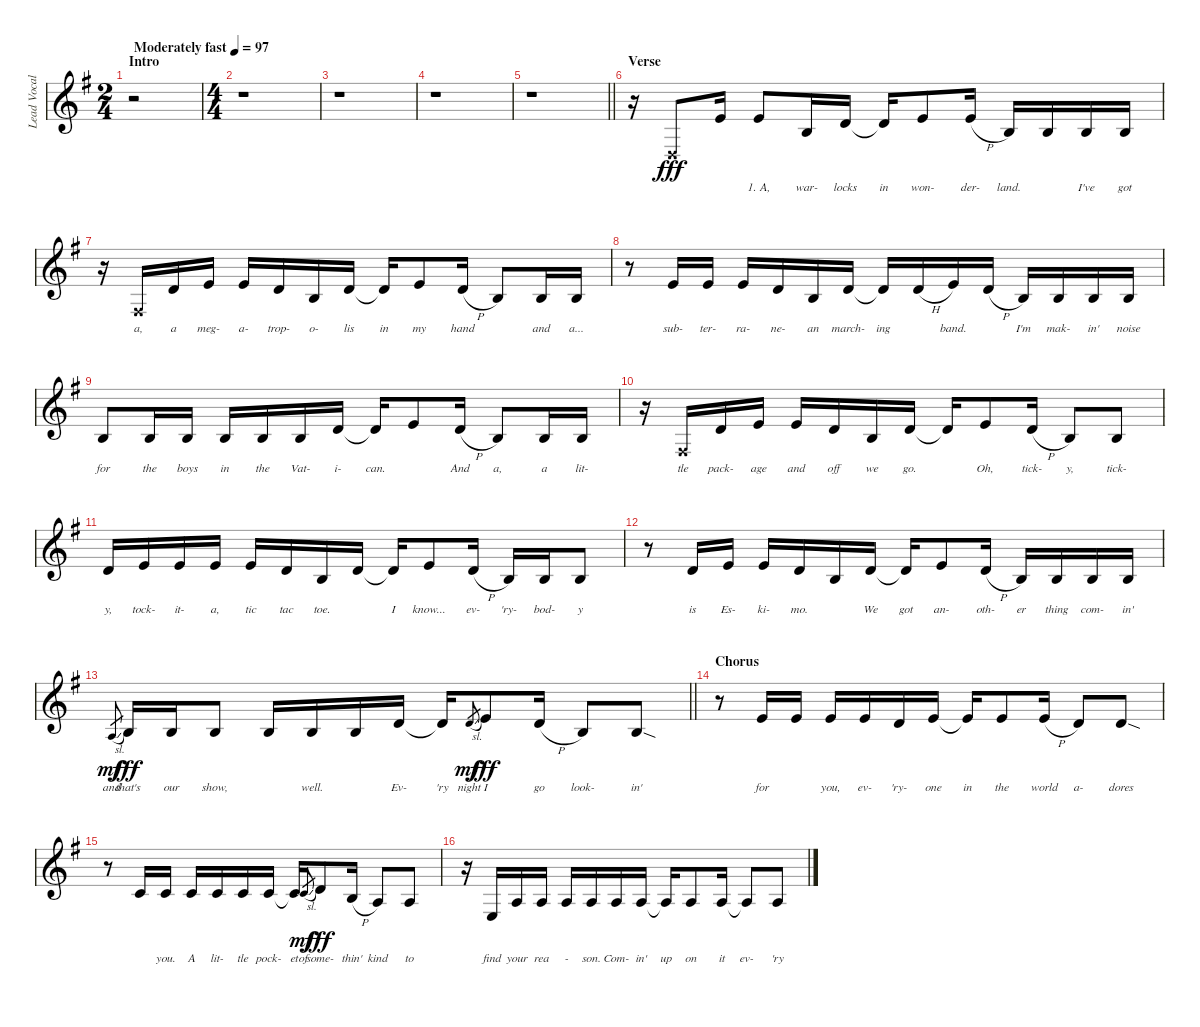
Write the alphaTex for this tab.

\track ("Lead Vocal" "Lead Vocal") {instrument lead6voice}
\staff {score}
\tuning (E4 B3 G3 D3 A2 E2) {hide}
\ts (2 4)
\section ("" "Intro")
\tempo (97 "Moderately fast")
\clef g2
\ks eminor
r.2{dy fff instrument lead6voice} |
\ts (4 4)
r.1 |
r.1 |
r.1 |
\barLineRight lightlight
r.1 |
\section ("" "Verse")
r.16 0.4{x}.8{lyrics (0 "") lyrics (1 "") lyrics (2 "") lyrics (3 "") lyrics (4 "")} 0.1.16{lyrics (0 "") lyrics (1 "") lyrics (2 "") lyrics (3 "") lyrics (4 "")} 0.1.8{lyrics (0 "1. A,") lyrics (1 "") lyrics (2 "") lyrics (3 "") lyrics (4 "")} 0.2.16{lyrics (0 "war-") lyrics (1 "") lyrics (2 "") lyrics (3 "") lyrics (4 "")} 3.2.16{lyrics (0 "locks") lyrics (1 "") lyrics (2 "") lyrics (3 "") lyrics (4 "")} 3.2{t}.16{lyrics (0 "in") lyrics (1 "") lyrics (2 "") lyrics (3 "") lyrics (4 "")} 5.2.8{lyrics (0 "won-") lyrics (1 "") lyrics (2 "") lyrics (3 "") lyrics (4 "")} 5.2{h}.16{lyrics (0 "der-") lyrics (1 "") lyrics (2 "") lyrics (3 "") lyrics (4 "")} 0.2.16{lyrics (0 "land.") lyrics (1 "") lyrics (2 "") lyrics (3 "") lyrics (4 "")} 0.2.16{lyrics (0 " ") lyrics (1 "") lyrics (2 "") lyrics (3 "") lyrics (4 "")} 0.2.16{lyrics (0 "I've") lyrics (1 "") lyrics (2 "") lyrics (3 "") lyrics (4 "")} 0.2.16{lyrics (0 "got") lyrics (1 "") lyrics (2 "") lyrics (3 "") lyrics (4 "")} |
r.16 4.4{x}.16{lyrics (0 "a,") lyrics (1 "") lyrics (2 "") lyrics (3 "") lyrics (4 "")} 3.2.16{lyrics (0 "a") lyrics (1 "") lyrics (2 "") lyrics (3 "") lyrics (4 "")} 5.2.16{lyrics (0 "meg-") lyrics (1 "") lyrics (2 "") lyrics (3 "") lyrics (4 "")} 5.2.16{lyrics (0 "a-") lyrics (1 "") lyrics (2 "") lyrics (3 "") lyrics (4 "")} 3.2.16{lyrics (0 "trop-") lyrics (1 "") lyrics (2 "") lyrics (3 "") lyrics (4 "")} 0.2.16{lyrics (0 "o-") lyrics (1 "") lyrics (2 "") lyrics (3 "") lyrics (4 "")} 3.2.16{lyrics (0 "lis") lyrics (1 "") lyrics (2 "") lyrics (3 "") lyrics (4 "")} 3.2{t}.16{lyrics (0 "in") lyrics (1 "") lyrics (2 "") lyrics (3 "") lyrics (4 "")} 5.2.8{lyrics (0 "my") lyrics (1 "") lyrics (2 "") lyrics (3 "") lyrics (4 "")} 3.2{h}.16{lyrics (0 "hand") lyrics (1 "") lyrics (2 "") lyrics (3 "") lyrics (4 "")} 0.2.8{lyrics (0 " ") lyrics (1 "") lyrics (2 "") lyrics (3 "") lyrics (4 "")} 0.2.16{lyrics (0 "and") lyrics (1 "") lyrics (2 "") lyrics (3 "") lyrics (4 "")} 0.2.16{lyrics (0 "a...") lyrics (1 "") lyrics (2 "") lyrics (3 "") lyrics (4 "")} |
r.8 5.2.16{lyrics (0 "sub-") lyrics (1 "") lyrics (2 "") lyrics (3 "") lyrics (4 "")} 5.2.16{lyrics (0 "ter-") lyrics (1 "") lyrics (2 "") lyrics (3 "") lyrics (4 "")} 5.2.16{lyrics (0 "ra-") lyrics (1 "") lyrics (2 "") lyrics (3 "") lyrics (4 "")} 3.2.16{lyrics (0 "ne-") lyrics (1 "") lyrics (2 "") lyrics (3 "") lyrics (4 "")} 0.2.16{lyrics (0 "an") lyrics (1 "") lyrics (2 "") lyrics (3 "") lyrics (4 "")} 3.2.16{lyrics (0 "march-") lyrics (1 "") lyrics (2 "") lyrics (3 "") lyrics (4 "")} 3.2{t}.16{lyrics (0 "ing") lyrics (1 "") lyrics (2 "") lyrics (3 "") lyrics (4 "")} 3.2{h}.16{lyrics (0 " ") lyrics (1 "") lyrics (2 "") lyrics (3 "") lyrics (4 "")} 5.2.16{lyrics (0 "band.") lyrics (1 "") lyrics (2 "") lyrics (3 "") lyrics (4 "")} 3.2{h}.16{lyrics (0 " ") lyrics (1 "") lyrics (2 "") lyrics (3 "") lyrics (4 "")} 0.2.16{lyrics (0 "I'm") lyrics (1 "") lyrics (2 "") lyrics (3 "") lyrics (4 "")} 0.2.16{lyrics (0 "mak-") lyrics (1 "") lyrics (2 "") lyrics (3 "") lyrics (4 "")} 0.2.16{lyrics (0 "in'") lyrics (1 "") lyrics (2 "") lyrics (3 "") lyrics (4 "")} 0.2.16{lyrics (0 "noise") lyrics (1 "") lyrics (2 "") lyrics (3 "") lyrics (4 "")} |
0.2.8{lyrics (0 "for") lyrics (1 "") lyrics (2 "") lyrics (3 "") lyrics (4 "")} 0.2.16{lyrics (0 "the") lyrics (1 "") lyrics (2 "") lyrics (3 "") lyrics (4 "")} 0.2.16{lyrics (0 "boys") lyrics (1 "") lyrics (2 "") lyrics (3 "") lyrics (4 "")} 0.2.16{lyrics (0 "in") lyrics (1 "") lyrics (2 "") lyrics (3 "") lyrics (4 "")} 0.2.16{lyrics (0 "the") lyrics (1 "") lyrics (2 "") lyrics (3 "") lyrics (4 "")} 0.2.16{lyrics (0 "Vat-") lyrics (1 "") lyrics (2 "") lyrics (3 "") lyrics (4 "")} 3.2.16{lyrics (0 "i-") lyrics (1 "") lyrics (2 "") lyrics (3 "") lyrics (4 "")} 3.2{t}.16{lyrics (0 "can.") lyrics (1 "") lyrics (2 "") lyrics (3 "") lyrics (4 "")} 5.2.8{lyrics (0 " ") lyrics (1 "") lyrics (2 "") lyrics (3 "") lyrics (4 "")} 3.2{h}.16{lyrics (0 "And") lyrics (1 "") lyrics (2 "") lyrics (3 "") lyrics (4 "")} 0.2.8{lyrics (0 "a,") lyrics (1 "") lyrics (2 "") lyrics (3 "") lyrics (4 "")} 0.2.16{lyrics (0 "a") lyrics (1 "") lyrics (2 "") lyrics (3 "") lyrics (4 "")} 0.2.16{lyrics (0 "lit-") lyrics (1 "") lyrics (2 "") lyrics (3 "") lyrics (4 "")} |
r.16 4.4{x}.16{lyrics (0 "tle") lyrics (1 "") lyrics (2 "") lyrics (3 "") lyrics (4 "")} 3.2.16{lyrics (0 "pack-") lyrics (1 "") lyrics (2 "") lyrics (3 "") lyrics (4 "")} 5.2.16{lyrics (0 "age") lyrics (1 "") lyrics (2 "") lyrics (3 "") lyrics (4 "")} 5.2.16{lyrics (0 "and") lyrics (1 "") lyrics (2 "") lyrics (3 "") lyrics (4 "")} 3.2.16{lyrics (0 "off") lyrics (1 "") lyrics (2 "") lyrics (3 "") lyrics (4 "")} 0.2.16{lyrics (0 "we") lyrics (1 "") lyrics (2 "") lyrics (3 "") lyrics (4 "")} 3.2.16{lyrics (0 "go.") lyrics (1 "") lyrics (2 "") lyrics (3 "") lyrics (4 "")} 3.2{t}.16{lyrics (0 " ") lyrics (1 "") lyrics (2 "") lyrics (3 "") lyrics (4 "")} 5.2.8{lyrics (0 "Oh,") lyrics (1 "") lyrics (2 "") lyrics (3 "") lyrics (4 "")} 3.2{h}.16{lyrics (0 "tick-") lyrics (1 "") lyrics (2 "") lyrics (3 "") lyrics (4 "")} 0.2.8{lyrics (0 "y,") lyrics (1 "") lyrics (2 "") lyrics (3 "") lyrics (4 "")} 0.2.8{lyrics (0 "tick-") lyrics (1 "") lyrics (2 "") lyrics (3 "") lyrics (4 "")} |
3.2.16{lyrics (0 "y,") lyrics (1 "") lyrics (2 "") lyrics (3 "") lyrics (4 "")} 5.2.16{lyrics (0 "tock-") lyrics (1 "") lyrics (2 "") lyrics (3 "") lyrics (4 "")} 5.2.16{lyrics (0 "it-") lyrics (1 "") lyrics (2 "") lyrics (3 "") lyrics (4 "")} 5.2.16{lyrics (0 "a,") lyrics (1 "") lyrics (2 "") lyrics (3 "") lyrics (4 "")} 5.2.16{lyrics (0 "tic") lyrics (1 "") lyrics (2 "") lyrics (3 "") lyrics (4 "")} 3.2.16{lyrics (0 "tac") lyrics (1 "") lyrics (2 "") lyrics (3 "") lyrics (4 "")} 0.2.16{lyrics (0 "toe.") lyrics (1 "") lyrics (2 "") lyrics (3 "") lyrics (4 "")} 3.2.16{lyrics (0 " ") lyrics (1 "") lyrics (2 "") lyrics (3 "") lyrics (4 "")} 3.2{t}.16{lyrics (0 "I") lyrics (1 "") lyrics (2 "") lyrics (3 "") lyrics (4 "")} 5.2.8{lyrics (0 "know...") lyrics (1 "") lyrics (2 "") lyrics (3 "") lyrics (4 "")} 3.2{h}.16{lyrics (0 "ev-") lyrics (1 "") lyrics (2 "") lyrics (3 "") lyrics (4 "")} 0.2.16{lyrics (0 "'ry-") lyrics (1 "") lyrics (2 "") lyrics (3 "") lyrics (4 "")} 0.2.16{lyrics (0 "bod-") lyrics (1 "") lyrics (2 "") lyrics (3 "") lyrics (4 "")} 0.2.8{lyrics (0 "y") lyrics (1 "") lyrics (2 "") lyrics (3 "") lyrics (4 "")} |
r.8 3.2.16{lyrics (0 "is") lyrics (1 "") lyrics (2 "") lyrics (3 "") lyrics (4 "")} 5.2.16{lyrics (0 "Es-") lyrics (1 "") lyrics (2 "") lyrics (3 "") lyrics (4 "")} 5.2.16{lyrics (0 "ki-") lyrics (1 "") lyrics (2 "") lyrics (3 "") lyrics (4 "")} 3.2.16{lyrics (0 "mo.") lyrics (1 "") lyrics (2 "") lyrics (3 "") lyrics (4 "")} 0.2.16{lyrics (0 " ") lyrics (1 "") lyrics (2 "") lyrics (3 "") lyrics (4 "")} 3.2.16{lyrics (0 "We") lyrics (1 "") lyrics (2 "") lyrics (3 "") lyrics (4 "")} 3.2{t}.16{lyrics (0 "got") lyrics (1 "") lyrics (2 "") lyrics (3 "") lyrics (4 "")} 5.2.8{lyrics (0 "an-") lyrics (1 "") lyrics (2 "") lyrics (3 "") lyrics (4 "")} 3.2{h}.16{lyrics (0 "oth-") lyrics (1 "") lyrics (2 "") lyrics (3 "") lyrics (4 "")} 0.2.16{lyrics (0 "er") lyrics (1 "") lyrics (2 "") lyrics (3 "") lyrics (4 "")} 0.2.16{lyrics (0 "thing") lyrics (1 "") lyrics (2 "") lyrics (3 "") lyrics (4 "")} 0.2.16{lyrics (0 "com-") lyrics (1 "") lyrics (2 "") lyrics (3 "") lyrics (4 "")} 0.2.16{lyrics (0 "in'") lyrics (1 "") lyrics (2 "") lyrics (3 "") lyrics (4 "")} |
\barLineRight lightlight
2.3{sl}.8{lyrics (0 "and") lyrics (1 "") lyrics (2 "") lyrics (3 "") lyrics (4 "") gr dy mf} 4.3.16{lyrics (0 "that's") lyrics (1 "") lyrics (2 "") lyrics (3 "") lyrics (4 "") dy fff} 0.2.16{lyrics (0 "our") lyrics (1 "") lyrics (2 "") lyrics (3 "") lyrics (4 "")} 0.2.8{lyrics (0 "show,") lyrics (1 "") lyrics (2 "") lyrics (3 "") lyrics (4 "")} 0.2.16{lyrics (0 " ") lyrics (1 "") lyrics (2 "") lyrics (3 "") lyrics (4 "")} 0.2.16{lyrics (0 "well.") lyrics (1 "") lyrics (2 "") lyrics (3 "") lyrics (4 "")} 0.2.16{lyrics (0 "") lyrics (1 "") lyrics (2 "") lyrics (3 "") lyrics (4 "")} 3.2.16{lyrics (0 "Ev-") lyrics (1 "") lyrics (2 "") lyrics (3 "") lyrics (4 "")} 3.2{t}.16{lyrics (0 "'ry") lyrics (1 "") lyrics (2 "") lyrics (3 "") lyrics (4 "")} 3.2{sl}.8{lyrics (0 "night") lyrics (1 "") lyrics (2 "") lyrics (3 "") lyrics (4 "") gr dy mf} 5.2.8{lyrics (0 "I") lyrics (1 "") lyrics (2 "") lyrics (3 "") lyrics (4 "") dy fff} 3.2{h}.16{lyrics (0 "go") lyrics (1 "") lyrics (2 "") lyrics (3 "") lyrics (4 "")} 0.2.8{lyrics (0 "look-") lyrics (1 "") lyrics (2 "") lyrics (3 "") lyrics (4 "")} 0.2{sod}.8{lyrics (0 "in'") lyrics (1 "") lyrics (2 "") lyrics (3 "") lyrics (4 "")} |
\section ("" "Chorus")
r.8 5.2.16{lyrics (0 "for") lyrics (1 "") lyrics (2 "") lyrics (3 "") lyrics (4 "")} 5.2.16{lyrics (0 " ") lyrics (1 "") lyrics (2 "") lyrics (3 "") lyrics (4 "")} 5.2.16{lyrics (0 "you,") lyrics (1 "") lyrics (2 "") lyrics (3 "") lyrics (4 "")} 5.2.16{lyrics (0 "ev-") lyrics (1 "") lyrics (2 "") lyrics (3 "") lyrics (4 "")} 3.2.16{lyrics (0 "'ry-") lyrics (1 "") lyrics (2 "") lyrics (3 "") lyrics (4 "")} 5.2.16{lyrics (0 "one") lyrics (1 "") lyrics (2 "") lyrics (3 "") lyrics (4 "")} 5.2{t}.16{lyrics (0 "in") lyrics (1 "") lyrics (2 "") lyrics (3 "") lyrics (4 "")} 5.2.8{lyrics (0 "the") lyrics (1 "") lyrics (2 "") lyrics (3 "") lyrics (4 "")} 5.2{h}.16{lyrics (0 "world") lyrics (1 "") lyrics (2 "") lyrics (3 "") lyrics (4 "")} 3.2.8{lyrics (0 "a-") lyrics (1 "") lyrics (2 "") lyrics (3 "") lyrics (4 "")} 3.2{sod}.8{lyrics (0 "dores") lyrics (1 "") lyrics (2 "") lyrics (3 "") lyrics (4 "")} |
r.8 1.2.16{lyrics (0 " ") lyrics (1 "") lyrics (2 "") lyrics (3 "") lyrics (4 "")} 1.2.16{lyrics (0 "you.") lyrics (1 "") lyrics (2 "") lyrics (3 "") lyrics (4 "")} 1.2.16{lyrics (0 "A") lyrics (1 "") lyrics (2 "") lyrics (3 "") lyrics (4 "")} 1.2.16{lyrics (0 "lit-") lyrics (1 "") lyrics (2 "") lyrics (3 "") lyrics (4 "")} 1.2.16{lyrics (0 "tle") lyrics (1 "") lyrics (2 "") lyrics (3 "") lyrics (4 "")} 1.2.16{lyrics (0 "pock-") lyrics (1 "") lyrics (2 "") lyrics (3 "") lyrics (4 "")} 1.2{t}.16{lyrics (0 "et") lyrics (1 "") lyrics (2 "") lyrics (3 "") lyrics (4 "")} 1.2{sl}.8{lyrics (0 "of") lyrics (1 "") lyrics (2 "") lyrics (3 "") lyrics (4 "") gr dy mf} 3.2.8{lyrics (0 "some-") lyrics (1 "") lyrics (2 "") lyrics (3 "") lyrics (4 "") dy fff} 4.3{h}.16{lyrics (0 "thin'") lyrics (1 "") lyrics (2 "") lyrics (3 "") lyrics (4 "")} 2.3.8{lyrics (0 "kind") lyrics (1 "") lyrics (2 "") lyrics (3 "") lyrics (4 "")} 2.3.8{lyrics (0 "to") lyrics (1 "") lyrics (2 "") lyrics (3 "") lyrics (4 "")} |
r.16 2.4.16{lyrics (0 "find") lyrics (1 "") lyrics (2 "") lyrics (3 "") lyrics (4 "")} 2.3.16{lyrics (0 "your") lyrics (1 "") lyrics (2 "") lyrics (3 "") lyrics (4 "")} 2.3.16{lyrics (0 "rea") lyrics (1 "") lyrics (2 "") lyrics (3 "") lyrics (4 "")} 2.3.16{lyrics (0 "-") lyrics (1 "") lyrics (2 "") lyrics (3 "") lyrics (4 "")} 2.3.16{lyrics (0 "son.") lyrics (1 "") lyrics (2 "") lyrics (3 "") lyrics (4 "")} 2.3.16{lyrics (0 "Com-") lyrics (1 "") lyrics (2 "") lyrics (3 "") lyrics (4 "")} 2.3.16{lyrics (0 "in'") lyrics (1 "") lyrics (2 "") lyrics (3 "") lyrics (4 "")} 2.3{t}.16{lyrics (0 "up") lyrics (1 "") lyrics (2 "") lyrics (3 "") lyrics (4 "")} 2.3.8{lyrics (0 "on") lyrics (1 "") lyrics (2 "") lyrics (3 "") lyrics (4 "")} 2.3.16{lyrics (0 "it") lyrics (1 "") lyrics (2 "") lyrics (3 "") lyrics (4 "")} 2.3{t}.8{lyrics (0 "ev-") lyrics (1 "") lyrics (2 "") lyrics (3 "") lyrics (4 "")} 2.3.8{lyrics (0 "'ry") lyrics (1 "") lyrics (2 "") lyrics (3 "") lyrics (4 "")}
